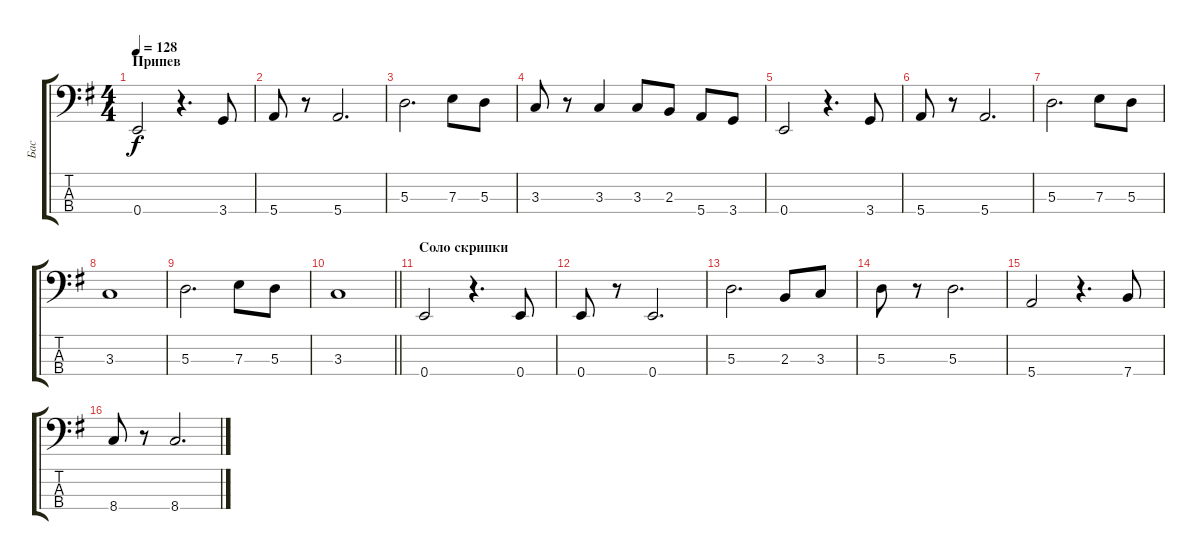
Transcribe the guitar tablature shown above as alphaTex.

\track ("Бас" "Бас") {instrument acousticbass}
\staff {score tabs}
\tuning (G2 D2 A1 E1) {hide}
\ts (4 4)
\section ("" "Припев")
\tempo 128
\clef f4
\ks eminor
0.4.2{dy f} r.4{d} 3.4.8 |
5.4.8 r.8 5.4.2{d} |
5.3.2{d} 7.3.8 5.3.8 |
3.3.8 r.8 3.3.4 3.3.8 2.3.8 5.4.8 3.4.8 |
0.4.2 r.4{d} 3.4.8 |
5.4.8 r.8 5.4.2{d} |
5.3.2{d} 7.3.8 5.3.8 |
3.3.1 |
5.3.2{d} 7.3.8 5.3.8 |
\barLineRight lightlight
3.3.1 |
\section ("" "Соло скрипки")
0.4.2{instrument electricbassfinger} r.4{d} 0.4.8 |
0.4.8 r.8 0.4.2{d} |
5.3.2{d} 2.3.8 3.3.8 |
5.3.8 r.8 5.3.2{d} |
5.4.2 r.4{d} 7.4.8 |
8.4.8 r.8 8.4.2{d}
